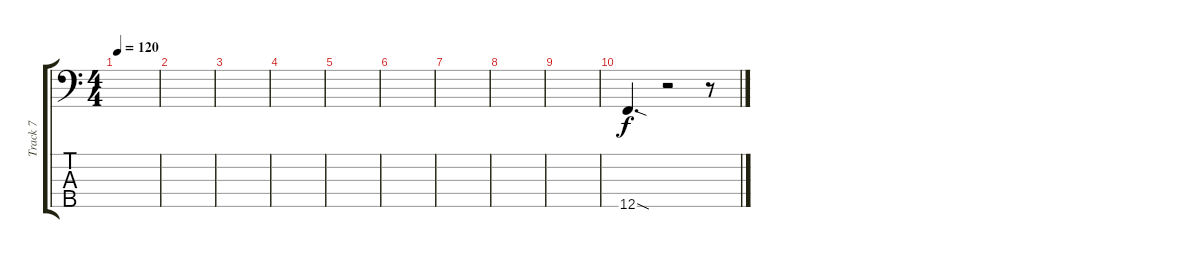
\track ("Track 7" "Track 7") {instrument fretlessbass}
\staff {score tabs}
\tuning (Db2 Ab1 Eb1 Bb0 F0) {hide}
\ts (4 4)
\tempo 120
\clef f4
\ks c
|
|
|
|
|
|
|
|
|
12.5{sod}.4{d} r.2 r.8
